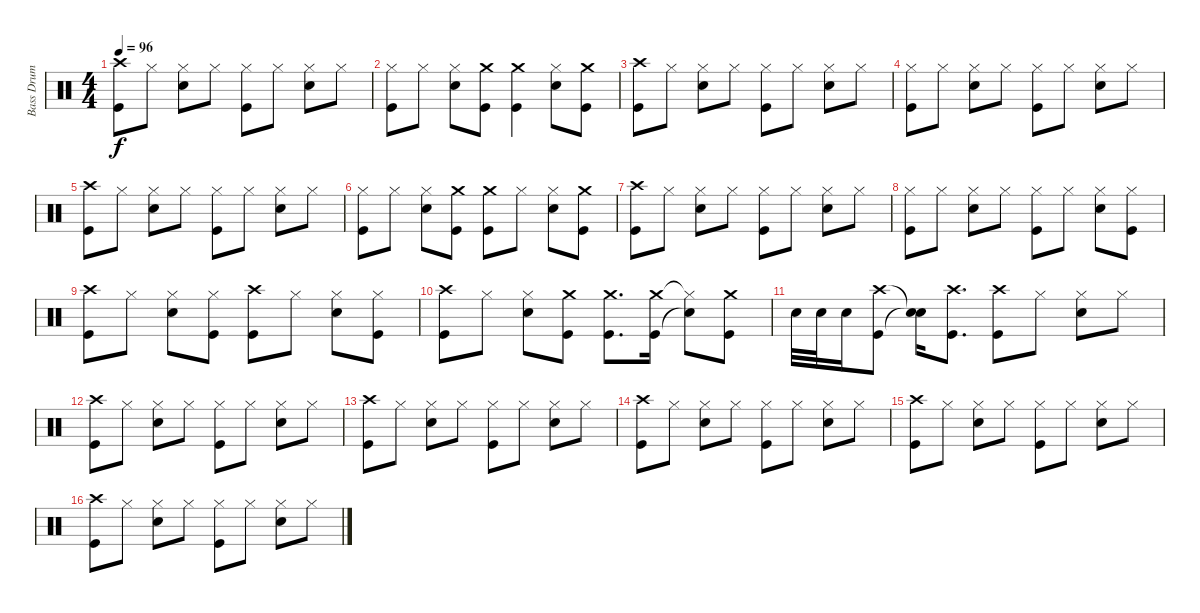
\track ("Bass Drum" "Bass Drum") {instrument percussion}
\staff {score}
\articulation defaults
\ts (4 4)
\tempo 96
\clef neutral
\ks c
("Crash high (hit)" "Kick (hit)").8{dy f} "Hi-Hat (closed)".8 ("Hi-Hat (closed)" "Electric Snare (hit)").8 "Hi-Hat (closed)".8 ("Hi-Hat (closed)" "Kick (hit)").8 "Hi-Hat (closed)".8 ("Hi-Hat (closed)" "Electric Snare (hit)").8 "Hi-Hat (closed)".8 |
("Hi-Hat (closed)" "Kick (hit)").8 "Hi-Hat (closed)".8 ("Hi-Hat (closed)" "Electric Snare (hit)").8 ("Crash medium (hit)" "Kick (hit)").8 ("Crash medium (hit)" "Kick (hit)").4 ("Hi-Hat (closed)" "Electric Snare (hit)").8 ("Crash medium (hit)" "Kick (hit)").8 |
("Crash high (hit)" "Kick (hit)").8 "Hi-Hat (closed)".8 ("Hi-Hat (closed)" "Electric Snare (hit)").8 "Hi-Hat (closed)".8 ("Hi-Hat (closed)" "Kick (hit)").8 "Hi-Hat (closed)".8 ("Hi-Hat (closed)" "Electric Snare (hit)").8 "Hi-Hat (closed)".8 |
("Hi-Hat (closed)" "Kick (hit)").8 "Hi-Hat (closed)".8 ("Hi-Hat (closed)" "Electric Snare (hit)").8 "Hi-Hat (closed)".8 ("Hi-Hat (closed)" "Kick (hit)").8 "Hi-Hat (closed)".8 ("Hi-Hat (closed)" "Electric Snare (hit)").8 "Hi-Hat (closed)".8 |
("Crash high (hit)" "Kick (hit)").8 "Hi-Hat (closed)".8 ("Hi-Hat (closed)" "Electric Snare (hit)").8 "Hi-Hat (closed)".8 ("Hi-Hat (closed)" "Kick (hit)").8 "Hi-Hat (closed)".8 ("Hi-Hat (closed)" "Electric Snare (hit)").8 "Hi-Hat (closed)".8 |
("Hi-Hat (closed)" "Kick (hit)").8 "Hi-Hat (closed)".8 ("Hi-Hat (closed)" "Electric Snare (hit)").8 ("Crash medium (hit)" "Kick (hit)").8 ("Crash medium (hit)" "Kick (hit)").8 "Hi-Hat (closed)".8 ("Hi-Hat (closed)" "Electric Snare (hit)").8 ("Crash medium (hit)" "Kick (hit)").8 |
("Crash high (hit)" "Kick (hit)").8 "Hi-Hat (closed)".8 ("Hi-Hat (closed)" "Electric Snare (hit)").8 "Hi-Hat (closed)".8 ("Hi-Hat (closed)" "Kick (hit)").8 "Hi-Hat (closed)".8 ("Hi-Hat (closed)" "Electric Snare (hit)").8 "Hi-Hat (closed)".8 |
("Hi-Hat (closed)" "Kick (hit)").8 "Hi-Hat (closed)".8 ("Hi-Hat (closed)" "Electric Snare (hit)").8 "Hi-Hat (closed)".8 ("Hi-Hat (closed)" "Kick (hit)").8 "Hi-Hat (closed)".8 ("Hi-Hat (closed)" "Electric Snare (hit)").8 ("Hi-Hat (closed)" "Kick (hit)").8 |
("Crash high (hit)" "Kick (hit)").8 "Hi-Hat (closed)".8 ("Hi-Hat (closed)" "Electric Snare (hit)").8 ("Hi-Hat (closed)" "Kick (hit)").8 ("Crash high (hit)" "Kick (hit)").8 "Hi-Hat (closed)".8 ("Hi-Hat (closed)" "Electric Snare (hit)").8 ("Hi-Hat (closed)" "Kick (hit)").8 |
("Crash high (hit)" "Kick (hit)").8 "Hi-Hat (closed)".8 ("Hi-Hat (closed)" "Electric Snare (hit)").8 ("Crash medium (hit)" "Kick (hit)").8 ("Crash medium (hit)" "Kick (hit)").8{d} ("Crash medium (hit)" "Kick (hit)").16 ("Hi-Hat (closed)"{t} "Electric Snare (hit)"{t}).8 ("Crash medium (hit)" "Kick (hit)").8 |
"Electric Snare (hit)".32 "Electric Snare (hit)".32 "Electric Snare (hit)".16 ("Crash high (hit)" "Kick (hit)").8 ("Snare (hit)"{t} "Snare (hit)"{t}).16 ("Crash high (hit)" "Kick (hit)").8{d} ("Crash high (hit)" "Kick (hit)").8 "Hi-Hat (closed)".8 ("Hi-Hat (closed)" "Electric Snare (hit)").8 "Hi-Hat (closed)".8 |
("Crash high (hit)" "Kick (hit)").8 "Hi-Hat (closed)".8 ("Hi-Hat (closed)" "Electric Snare (hit)").8 "Hi-Hat (closed)".8 ("Hi-Hat (closed)" "Kick (hit)").8 "Hi-Hat (closed)".8 ("Hi-Hat (closed)" "Electric Snare (hit)").8 "Hi-Hat (closed)".8 |
("Crash high (hit)" "Kick (hit)").8 "Hi-Hat (closed)".8 ("Hi-Hat (closed)" "Electric Snare (hit)").8 "Hi-Hat (closed)".8 ("Hi-Hat (closed)" "Kick (hit)").8 "Hi-Hat (closed)".8 ("Hi-Hat (closed)" "Electric Snare (hit)").8 "Hi-Hat (closed)".8 |
("Crash high (hit)" "Kick (hit)").8 "Hi-Hat (closed)".8 ("Hi-Hat (closed)" "Electric Snare (hit)").8 "Hi-Hat (closed)".8 ("Hi-Hat (closed)" "Kick (hit)").8 "Hi-Hat (closed)".8 ("Hi-Hat (closed)" "Electric Snare (hit)").8 "Hi-Hat (closed)".8 |
("Crash high (hit)" "Kick (hit)").8 "Hi-Hat (closed)".8 ("Hi-Hat (closed)" "Electric Snare (hit)").8 "Hi-Hat (closed)".8 ("Hi-Hat (closed)" "Kick (hit)").8 "Hi-Hat (closed)".8 ("Hi-Hat (closed)" "Electric Snare (hit)").8 "Hi-Hat (closed)".8 |
("Crash high (hit)" "Kick (hit)").8 "Hi-Hat (closed)".8 ("Hi-Hat (closed)" "Electric Snare (hit)").8 "Hi-Hat (closed)".8 ("Hi-Hat (closed)" "Kick (hit)").8 "Hi-Hat (closed)".8 ("Hi-Hat (closed)" "Electric Snare (hit)").8 "Hi-Hat (closed)".8
